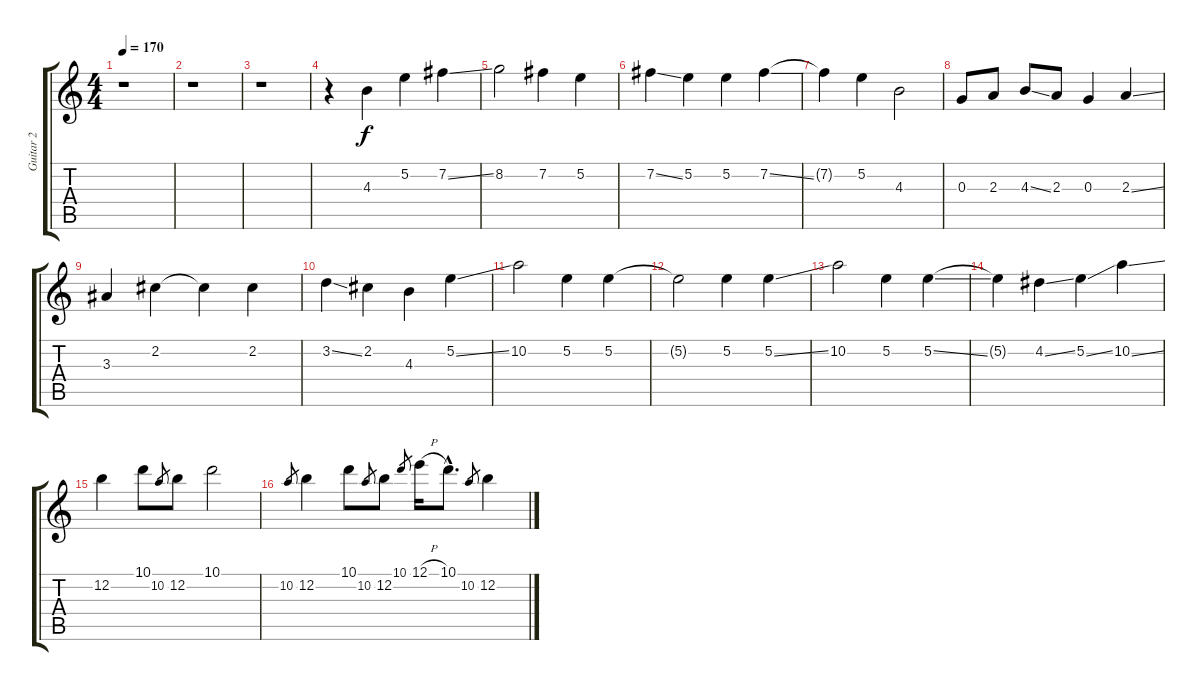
\track ("Guitar 2" "Guitar 2") {instrument distortionguitar}
\staff {score tabs}
\tuning (E4 B3 G3 D3 A2 E2) {hide}
\ts (4 4)
\tempo 170
\clef g2
\ks c
r.1{dy f} |
r.1 |
r.1 |
r.4 4.3.4 5.2.4 7.2{ss}.4 |
8.2.2 7.2.4 5.2.4 |
7.2{ss}.4 5.2.4 5.2.4 7.2{ss}.4 |
7.2{t}.4 5.2.4 4.3.2 |
0.3.8 2.3.8 4.3{ss}.8 2.3.8 0.3.4 2.3{ss}.4 |
3.3.4 2.2.4 2.2{t}.4 2.2.4 |
3.2{ss}.4 2.2.4 4.3.4 5.2{ss}.4 |
10.2.2 5.2.4 5.2.4 |
5.2{t}.2 5.2.4 5.2{ss}.4 |
10.2.2 5.2.4 5.2{ss}.4 |
5.2{t}.4 4.2{ss}.4 5.2{ss}.4 10.2{ss}.4 |
12.2.4 10.1.8 10.2.8{gr} 12.2.8 10.1.2 |
10.2.8{gr} 12.2.4 10.1.8 10.2.8{gr} 12.2.8 10.1.8{gr} 12.1{h}.16 10.1{hac}.8{d} 10.2.8{gr} 12.2.4
